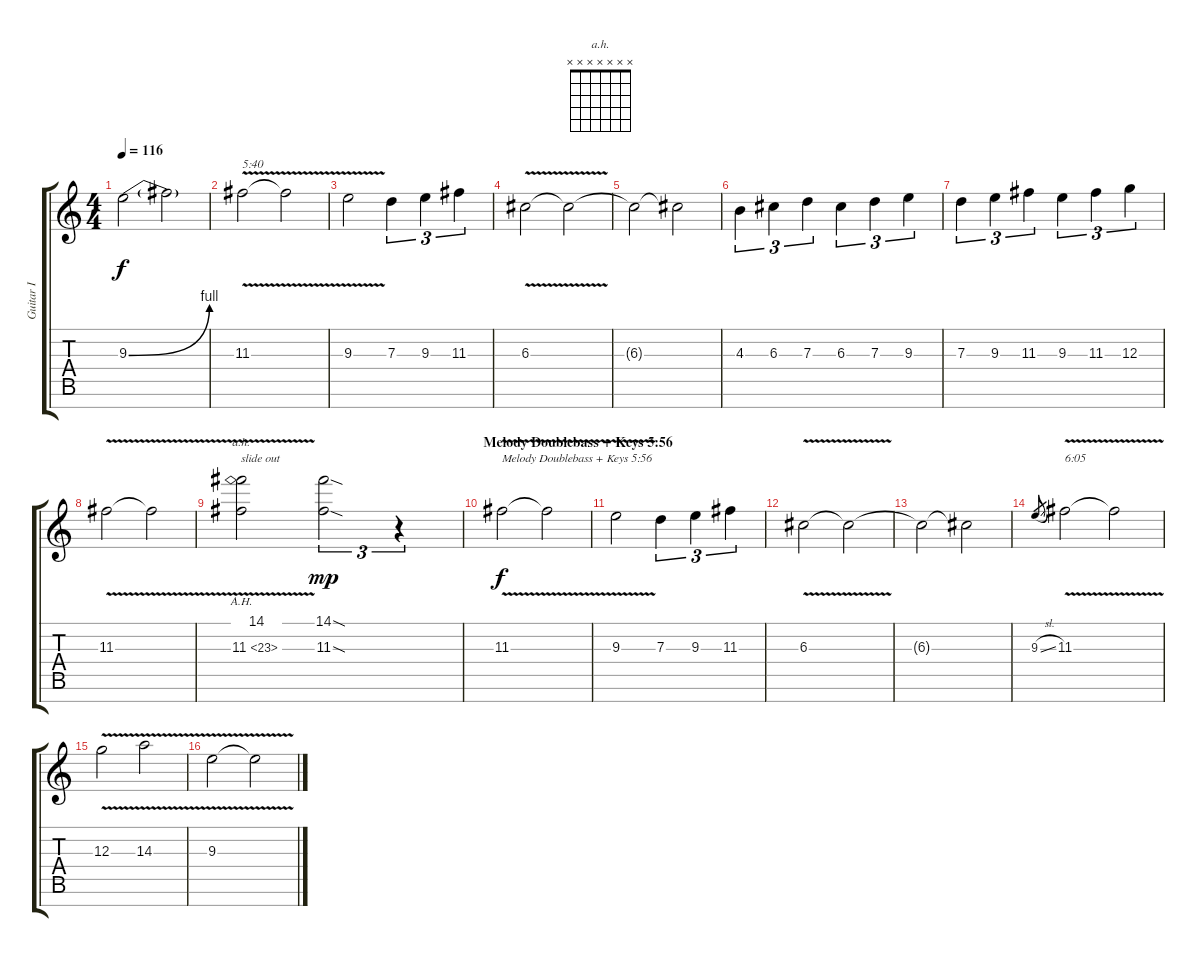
\track ("Guitar I" "Guitar I") {instrument distortionguitar}
\staff {score tabs}
\tuning (E4 B3 G3 D3 A2 E2 B1) {hide}
\chord ("a.h." x x x x x x x)
\ts (4 4)
\tempo 116
\clef g2
\ks c
9.3{be (bend 0 0 60 4)}.2{dy f} 9.3{t}.2 |
11.3{v}.2{txt "5:40"} 11.3{t}.2 |
9.3{v}.2 7.3.4{tu (3 2)} 9.3.4{tu (3 2)} 11.3.4{tu (3 2)} |
6.3{v}.2 6.3{t}.2 |
6.3{t}.2 6.3{t}.2 |
4.3.4{tu (3 2)} 6.3.4{tu (3 2)} 7.3.4{tu (3 2)} 6.3.4{tu (3 2)} 7.3.4{tu (3 2)} 9.3.4{tu (3 2)} |
7.3.4{tu (3 2)} 9.3.4{tu (3 2)} 11.3.4{tu (3 2)} 9.3.4{tu (3 2)} 11.3.4{tu (3 2)} 12.3.4{tu (3 2)} |
11.3{v}.2 11.3{t}.2 |
(14.1{v} 11.3{ah 12}).2{ch "a.h." txt "slide out"} (14.1{sod} 11.3{sod}).2{tu (3 2) dy mp} r.4{tu (3 2)} |
\section ("" "Melody Doublebass + Keys 5:56")
11.3{v}.2{txt "Melody Doublebass + Keys 5:56" dy f} 11.3{t}.2 |
9.3{v}.2 7.3.4{tu (3 2)} 9.3.4{tu (3 2)} 11.3.4{tu (3 2)} |
6.3{v}.2 6.3{t}.2 |
6.3{t}.2 6.3{t}.2 |
9.3{sl}.8{gr} 11.3{v}.2{txt "6:05"} 11.3{t}.2 |
12.3{v}.2 14.3{v}.2 |
9.3{v}.2 9.3{t}.2
